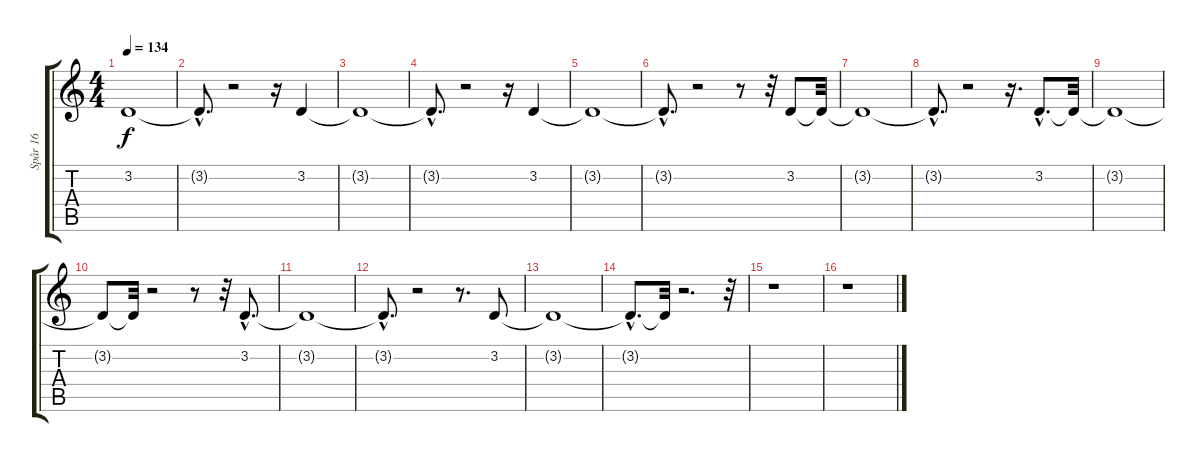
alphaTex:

\track ("Spår 16" "Spår 16") {instrument honkytonkpiano}
\staff {score tabs}
\tuning (E4 B3 G3 D3 A2 E2) {hide}
\ts (4 4)
\tempo 134
\clef g2
\ks c
3.2{t}.1{dy f} |
3.2{hac t}.8{d} r.2 r.16 3.2.4 |
3.2{t}.1 |
3.2{hac t}.8{d} r.2 r.16 3.2.4 |
3.2{t}.1 |
3.2{hac t}.8{d} r.2 r.8 r.32 3.2.8 3.2{t}.32 |
3.2{t}.1 |
3.2{hac t}.8{d} r.2 r.16{d} 3.2{hac}.8{d} 3.2{t}.32 |
3.2{t}.1 |
3.2{t}.8 3.2{t}.32 r.2 r.8 r.32 3.2{hac}.8{d} |
3.2{t}.1 |
3.2{hac t}.8{d} r.2 r.8{d} 3.2.8 |
3.2{t}.1 |
3.2{hac t}.8{d} 3.2{t}.32 r.2{d} r.32 |
r.1 |
r.1
